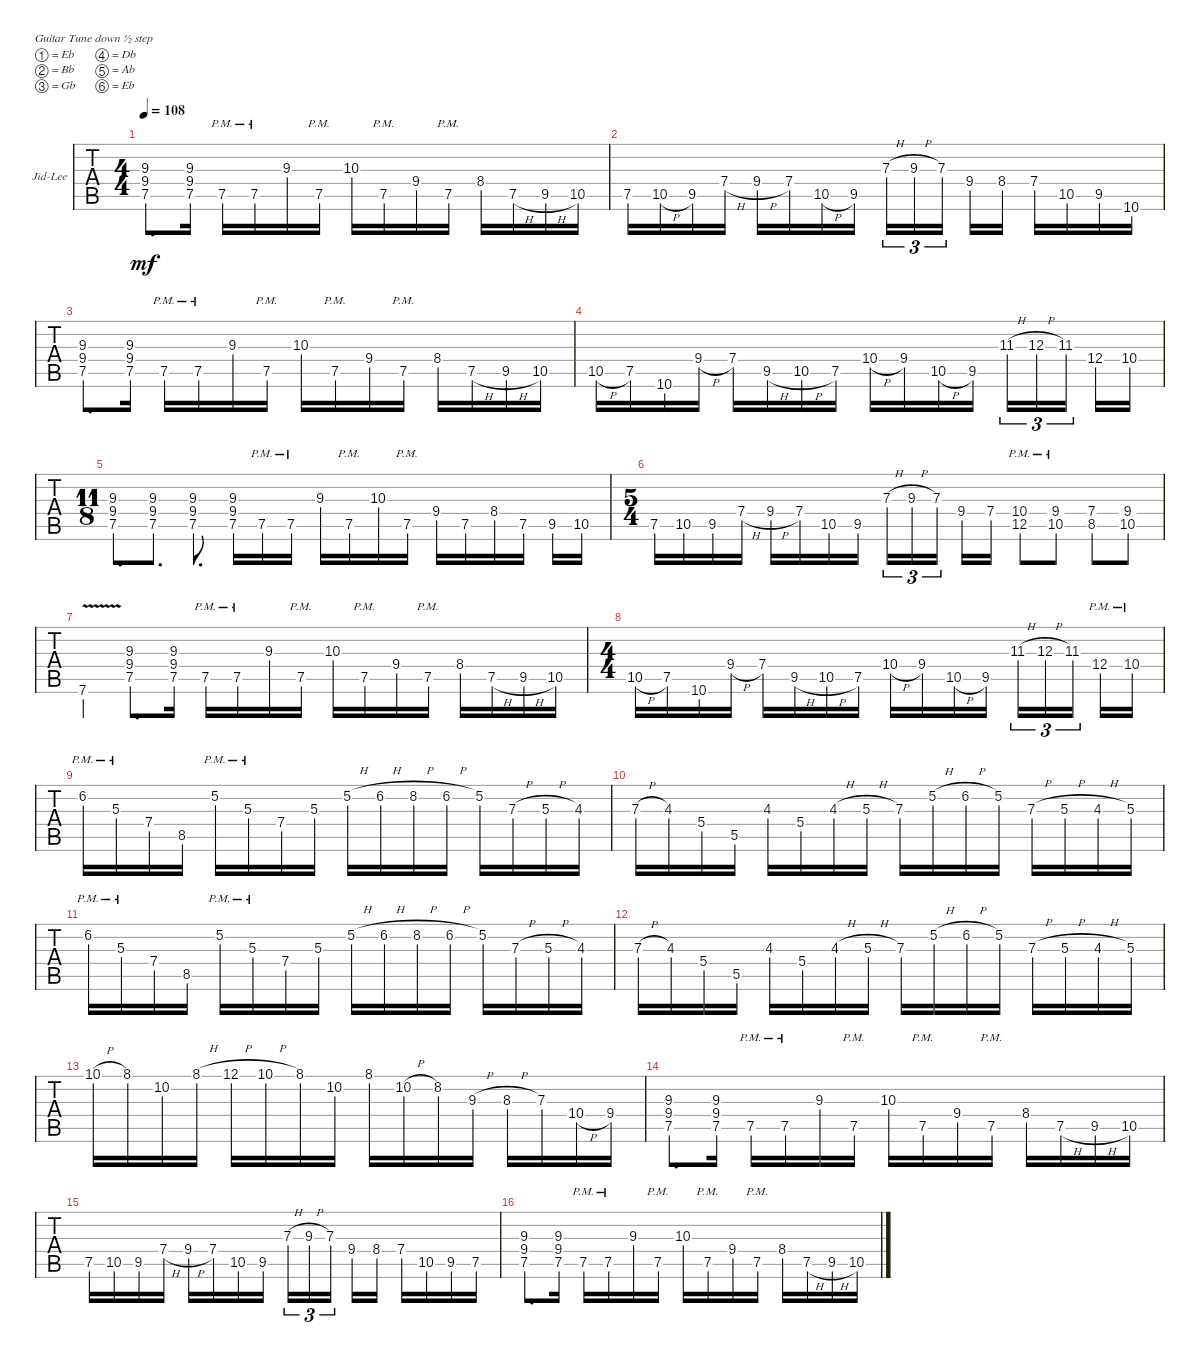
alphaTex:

\defaultSystemsLayout 4
\bracketExtendMode groupsimilarinstruments
\firstSystemTrackNameOrientation horizontal
\otherSystemsTrackNameOrientation horizontal
\track ("Jid-Lee" "Jid-Lee") {instrument distortionguitar}
\staff {tabs}
\tuning (Eb4 Bb3 Gb3 Db3 Ab2 Eb2)
\ts (4 4)
\tempo 108
\clef g2
\ks c
(7.5 9.4 9.3).8{d dy mf instrument distortionguitar} (7.5 9.4 9.3).16 7.5{pm}.16 7.5{pm}.16 9.3.16 7.5{pm}.16 10.3.16 7.5{pm}.16 9.4.16 7.5{pm}.16 8.4.16 7.5{h}.16 9.5{h}.16 10.5.16 |
7.5.16 10.5{h}.16 9.5.16 7.4{h}.16 9.4{h}.16 7.4.16 10.5{h}.16 9.5.16 7.3{h}.16{tu (3 2)} 9.3{h}.16{tu (3 2)} 7.3.16{tu (3 2)} 9.4.16 8.4.16 7.4.16 10.5.16 9.5.16 10.6.16 |
(7.5 9.4 9.3).8{d} (7.5 9.4 9.3).16 7.5{pm}.16 7.5{pm}.16 9.3.16 7.5{pm}.16 10.3.16 7.5{pm}.16 9.4.16 7.5{pm}.16 8.4.16 7.5{h}.16 9.5{h}.16 10.5.16 |
10.5{h}.16 7.5.16 10.6.16 9.4{h}.16 7.4.16 9.5{h}.16 10.5{h}.16 7.5.16 10.4{h}.16 9.4.16 10.5{h}.16 9.5.16 11.3{h}.16{tu (3 2)} 12.3{h}.16{tu (3 2)} 11.3.16{tu (3 2)} 12.4.16 10.4.16 |
\ts (11 8)
(7.5 9.4 9.3).8{d} (7.5 9.4 9.3).8{d} (7.5 9.4 9.3).8{d} (7.5 9.4 9.3).16 7.5{pm}.16 7.5{pm}.16 9.3.16 7.5{pm}.16 10.3.16 7.5{pm}.16 9.4.16 7.5.16 8.4.16 7.5.16 9.5.16 10.5.16 |
\ts (5 4)
7.5.16 10.5.16 9.5.16 7.4{h}.16 9.4{h}.16 7.4.16 10.5.16 9.5.16 7.3{h}.16{tu (3 2)} 9.3{h}.16{tu (3 2)} 7.3.16{tu (3 2)} 9.4.16 7.4.16 (12.5{pm} 10.4{pm}).8 (10.5{pm} 9.4{pm}).8 (8.5 7.4).8 (9.4 10.5).8 |
7.6{v}.4 (7.5 9.4 9.3).8{d} (7.5 9.4 9.3).16 7.5{pm}.16 7.5{pm}.16 9.3.16 7.5{pm}.16 10.3.16 7.5{pm}.16 9.4.16 7.5{pm}.16 8.4.16 7.5{h}.16 9.5{h}.16 10.5.16 |
\ts (4 4)
10.5{h}.16 7.5.16 10.6.16 9.4{h}.16 7.4.16 9.5{h}.16 10.5{h}.16 7.5.16 10.4{h}.16 9.4.16 10.5{h}.16 9.5.16 11.3{h}.16{tu (3 2)} 12.3{h}.16{tu (3 2)} 11.3.16{tu (3 2)} 12.4{pm}.16 10.4{pm}.16 |
6.2{pm}.16 5.3{pm}.16 7.4.16 8.5.16 5.2{pm}.16 5.3{pm}.16 7.4.16 5.3.16 5.2{h}.16 6.2{h}.16 8.2{h}.16 6.2{h}.16 5.2.16 7.3{h}.16 5.3{h}.16 4.3.16 |
7.3{h}.16 4.3.16 5.4.16 5.5.16 4.3.16 5.4.16 4.3{h}.16 5.3{h}.16 7.3.16 5.2{h}.16 6.2{h}.16 5.2.16 7.3{h}.16 5.3{h}.16 4.3{h}.16 5.3.16 |
6.2{pm}.16 5.3{pm}.16 7.4.16 8.5.16 5.2{pm}.16 5.3{pm}.16 7.4.16 5.3.16 5.2{h}.16 6.2{h}.16 8.2{h}.16 6.2{h}.16 5.2.16 7.3{h}.16 5.3{h}.16 4.3.16 |
7.3{h}.16 4.3.16 5.4.16 5.5.16 4.3.16 5.4.16 4.3{h}.16 5.3{h}.16 7.3.16 5.2{h}.16 6.2{h}.16 5.2.16 7.3{h}.16 5.3{h}.16 4.3{h}.16 5.3.16 |
10.1{h}.16 8.1.16 10.2.16 8.1{h}.16 12.1{h}.16 10.1{h}.16 8.1.16 10.2.16 8.1.16 10.2{h}.16 8.2.16 9.3{h}.16 8.3{h}.16 7.3.16 10.4{h}.16 9.4.16 |
(7.5 9.4 9.3).8{d} (7.5 9.4 9.3).16 7.5{pm}.16 7.5{pm}.16 9.3.16 7.5{pm}.16 10.3.16 7.5{pm}.16 9.4.16 7.5{pm}.16 8.4.16 7.5{h}.16 9.5{h}.16 10.5.16 |
7.5.16 10.5.16 9.5.16 7.4{h}.16 9.4{h}.16 7.4.16 10.5.16 9.5.16 7.3{h}.16{tu (3 2)} 9.3{h}.16{tu (3 2)} 7.3.16{tu (3 2)} 9.4.16 8.4.16 7.4.16 10.5.16 9.5.16 7.5.16 |
(7.5 9.4 9.3).8{d} (7.5 9.4 9.3).16 7.5{pm}.16 7.5{pm}.16 9.3.16 7.5{pm}.16 10.3.16 7.5{pm}.16 9.4.16 7.5{pm}.16 8.4.16 7.5{h}.16 9.5{h}.16 10.5.16
